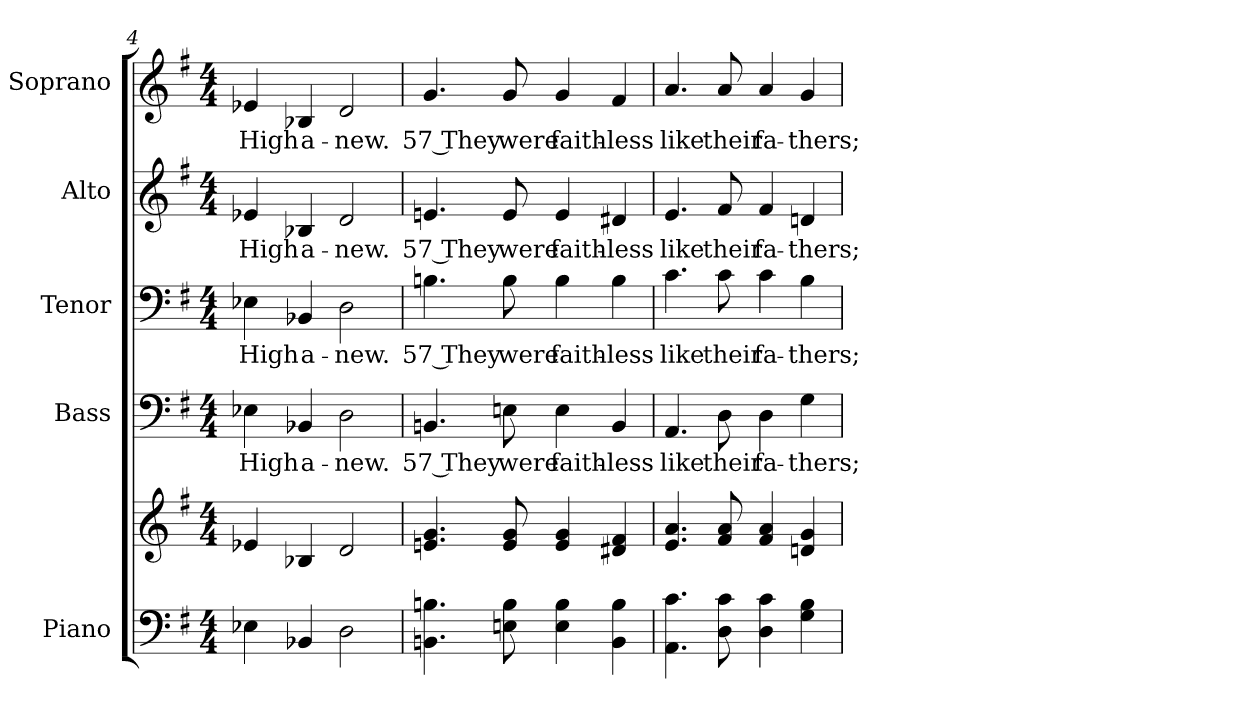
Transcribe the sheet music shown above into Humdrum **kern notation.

**kern	**kern	**kern	**text	**kern	**text	**kern	**text	**kern	**text
*part5	*part5	*part4	*part4	*part3	*part3	*part2	*part2	*part1	*part1
*staff6	*staff5	*staff4	*staff4	*staff3	*staff3	*staff2	*staff2	*staff1	*staff1
*I"Piano	*	*I"Bass	*	*I"Tenor	*	*I"Alto	*	*I"Soprano	*
*I'Pno.	*	*I'B.	*	*I'T.	*	*I'A.	*	*I'S.	*
!!LO:PB:g=z
*clefF4	*clefG2	*clefF4	*	*clefF4	*	*clefG2	*	*clefG2	*
*k[f#]	*k[f#]	*k[f#]	*	*k[f#]	*	*k[f#]	*	*k[f#]	*
*G:	*G:	*G:	*	*G:	*	*G:	*	*G:	*
*M4/4	*M4/4	*M4/4	*	*M4/4	*	*M4/4	*	*M4/4	*
=4	=4	=4	=4	=4	=4	=4	=4	=4	=4
!	!	!	!LO:LY:b:color=#000000	!	!	!	!	!	!
!	!	!	!	!	!LO:LY:b:color=#000000	!	!	!	!
!	!	!	!	!	!	!	!LO:LY:b:color=#000000	!	!
!	!	!	!	!	!	!	!	!	!LO:LY:b:color=#000000
4E-Xi\	4e-Xi/	4E-Xi\	High	4E-Xi\	High	4e-Xi/	High	4e-Xi/	High
!	!	!	!LO:LY:b:color=#000000	!	!	!	!	!	!
!	!	!	!	!	!LO:LY:b:color=#000000	!	!	!	!
!	!	!	!	!	!	!	!LO:LY:b:color=#000000	!	!
!	!	!	!	!	!	!	!	!	!LO:LY:b:color=#000000
4BB-Xi/	4B-Xi/	4BB-Xi/	a-	4BB-Xi/	a-	4B-Xi/	a-	4B-Xi/	a-
!	!	!	!LO:LY:b:color=#000000	!	!	!	!	!	!
!	!	!	!	!	!LO:LY:b:color=#000000	!	!	!	!
!	!	!	!	!	!	!	!LO:LY:b:color=#000000	!	!
!	!	!	!	!	!	!	!	!	!LO:LY:b:color=#000000
2Di\	2di/	2Di\	-new.	2Di\	-new.	2di/	-new.	2di/	-new.
=5	=5	=5	=5	=5	=5	=5	=5	=5	=5
!	!	!	!LO:LY:b:color=#000000	!	!	!	!	!	!
!	!	!	!	!	!LO:LY:b:color=#000000	!	!	!	!
!	!	!	!	!	!	!	!LO:LY:b:color=#000000	!	!
!	!	!	!	!	!	!	!	!	!LO:LY:b:color=#000000
4.BBni\ 4.Bni	4.eni/ 4.gi	4.BBni/	57 They	4.Bni\	57 They	4.eni/	57 They	4.gi/	57 They
!	!	!	!LO:LY:b:color=#000000	!	!	!	!	!	!
!	!	!	!	!	!LO:LY:b:color=#000000	!	!	!	!
!	!	!	!	!	!	!	!LO:LY:b:color=#000000	!	!
!	!	!	!	!	!	!	!	!	!LO:LY:b:color=#000000
8Eni\ 8Bi	8ei/ 8gi	8Eni\	were	8Bi\	were	8ei/	were	8gi/	were
!	!	!	!LO:LY:b:color=#000000	!	!	!	!	!	!
!	!	!	!	!	!LO:LY:b:color=#000000	!	!	!	!
!	!	!	!	!	!	!	!LO:LY:b:color=#000000	!	!
!	!	!	!	!	!	!	!	!	!LO:LY:b:color=#000000
4Ei\ 4Bi	4ei/ 4gi	4Ei\	faith-	4Bi\	faith-	4ei/	faith-	4gi/	faith-
!	!	!	!LO:LY:b:color=#000000	!	!	!	!	!	!
!	!	!	!	!	!LO:LY:b:color=#000000	!	!	!	!
!	!	!	!	!	!	!	!LO:LY:b:color=#000000	!	!
!	!	!	!	!	!	!	!	!	!LO:LY:b:color=#000000
4BBi\ 4Bi	4d#Xi/ 4f#i	4BBi/	-less	4Bi\	-less	4d#Xi/	-less	4f#i/	-less
=6	=6	=6	=6	=6	=6	=6	=6	=6	=6
!	!	!	!LO:LY:b:color=#000000	!	!	!	!	!	!
!	!	!	!	!	!LO:LY:b:color=#000000	!	!	!	!
!	!	!	!	!	!	!	!LO:LY:b:color=#000000	!	!
!	!	!	!	!	!	!	!	!	!LO:LY:b:color=#000000
4.AAi\ 4.ci	4.ei/ 4.ai	4.AAi/	like	4.ci\	like	4.ei/	like	4.ai/	like
!	!	!	!LO:LY:b:color=#000000	!	!	!	!	!	!
!	!	!	!	!	!LO:LY:b:color=#000000	!	!	!	!
!	!	!	!	!	!	!	!LO:LY:b:color=#000000	!	!
!	!	!	!	!	!	!	!	!	!LO:LY:b:color=#000000
8Di\ 8ci	8f#i/ 8ai	8Di\	their	8ci\	their	8f#i/	their	8ai/	their
!	!	!	!LO:LY:b:color=#000000	!	!	!	!	!	!
!	!	!	!	!	!LO:LY:b:color=#000000	!	!	!	!
!	!	!	!	!	!	!	!LO:LY:b:color=#000000	!	!
!	!	!	!	!	!	!	!	!	!LO:LY:b:color=#000000
4Di\ 4ci	4f#i/ 4ai	4Di\	fa-	4ci\	fa-	4f#i/	fa-	4ai/	fa-
!	!	!	!LO:LY:b:color=#000000	!	!	!	!	!	!
!	!	!	!	!	!LO:LY:b:color=#000000	!	!	!	!
!	!	!	!	!	!	!	!LO:LY:b:color=#000000	!	!
!	!	!	!	!	!	!	!	!	!LO:LY:b:color=#000000
4Gi\ 4Bi	4dni/ 4gi	4Gi\	-thers;	4Bi\	-thers;	4dni/	-thers;	4gi/	-thers;
=	=	=	=	=	=	=	=	=	=
*-	*-	*-	*-	*-	*-	*-	*-	*-	*-
